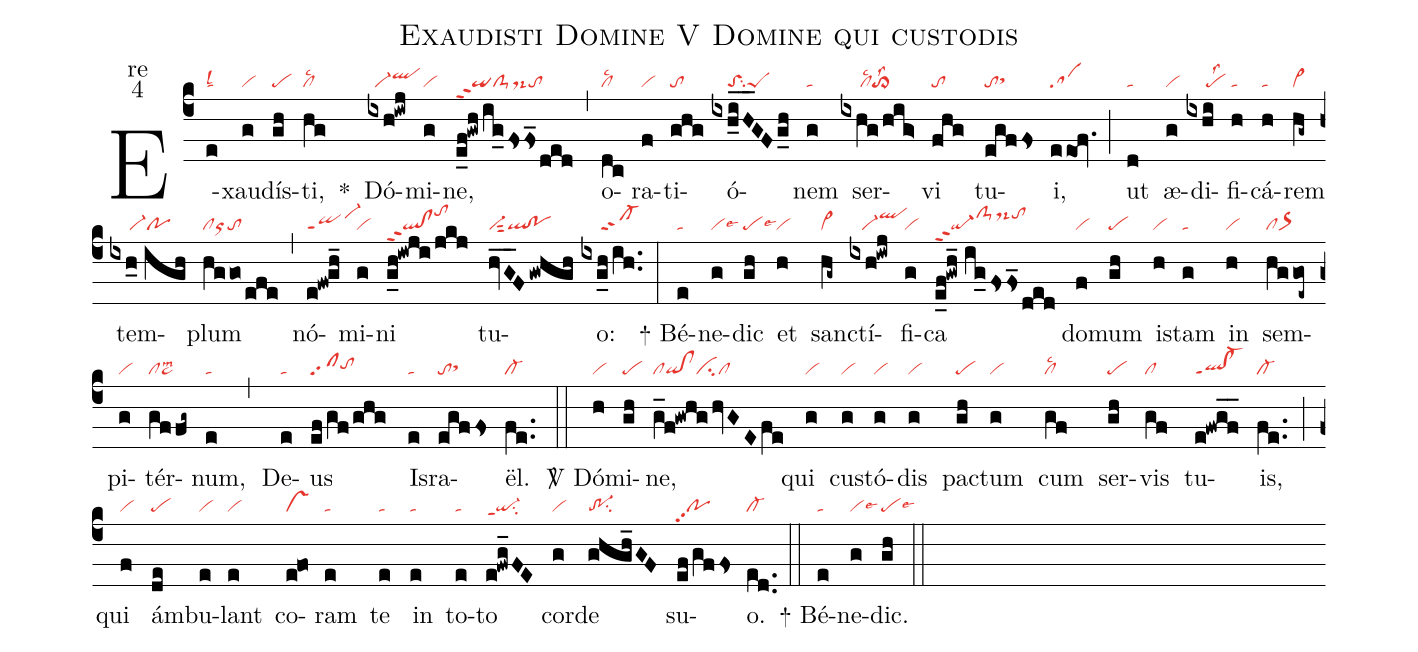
name:Exaudisti Domine V Domine qui custodis;
office-part:re;
mode:4;
nabc-lines:1;
%%
(c4) E(e|talsl2)xau(g|vi)dís(gh|pe)ti,(hg|cllsc2) <sp>*</sp>() Dó(ixh!iwj|//vi-qlhi)mi(g|vi)ne,(e_f!gwh/ig_fsfs_ded|qippt2clS-ds-to) (,) o(dc|cllsc2)ra(f|vi)ti(ghg|to)ó(ixh_iH__GFg_h|////toSsu2peS)nem(g|ta) ser(ixhg/hig>|/////cllsc2to>lss2)vi(fhg|to) tu(egffs|tosthh)i,(eeof.|sa) (;)ut(d|ta) æ(g|vi)di(ixhi|/////pelss2)fi(h|ta)cá(h|ta)rem(hg~|vi>) tem(ixh_0//igh|/////vi-po)plum(hggo/efe|clorto) (,) nó(e!fw!gh_|qippt1vi-hj)mi(g|vi)ni(g_h!iwji/jkj|ql!clppt2tohk) tu(hvG__F/gwhgh|vi-sut2ql!po)o:(ixg_h/ih..|/////cl-ppt2) (:)

<sp>+</sp> Bé(e|ta)ne(g|vilse6)dic(gh|pelse6) et(h|vi) san(hg~|vi>)ctí(ixh!iwj|///vi-qlhj)fi(g|vi)ca(e_f!gwh_//ig_fsfs_ded|qi-ppt2clS-hjds-hjtohj) do(f|vi)mum(gh|pe) is(h|vi)tam(g|ta) in(h|vi) sem(hg/goe~|clor>)pi(g|vi)tér(gf/fg~|clpe~lsm2)num,(e|ta) (,) De(e|ta)us(ef/gf/ghg|clpp2tohh) Is(e|ta)ra(egffs|tosthh)ël.(fe..|cl-) (::)

<sp>V/</sp> Dó(h|vi)mi(gh|pe)ne,(g_f!gwhghvGEfe|clqi!clcicl) qui(g|vi) cus(g|vi)tó(g|vi)dis(g|vi) pac(gh|pe)tum(g|vi) cum(gf|cllsc2) ser(gh|pe)vis(gf|cl) tu(e!fwgf__|ql!cl-ppt1)is,(fe..|cl-) (;) qui(f|vi) ám(de|pe)bu(e|vi)lant(e|vi) co(e@fo|vs)ram(e|ta) te(e|ta) in(e|ta) to(e|ta)to(e!fwg_FE|qi-ppt1su2) cor(g|vi)de(ghgh_GF|tr-1su2) su(ef/gffs|popp2)o.(ed..|cl-) (::)

<sp>+</sp> Bé(e|ta)ne(g|vilse6)dic.(gh|pelse6) (::)
